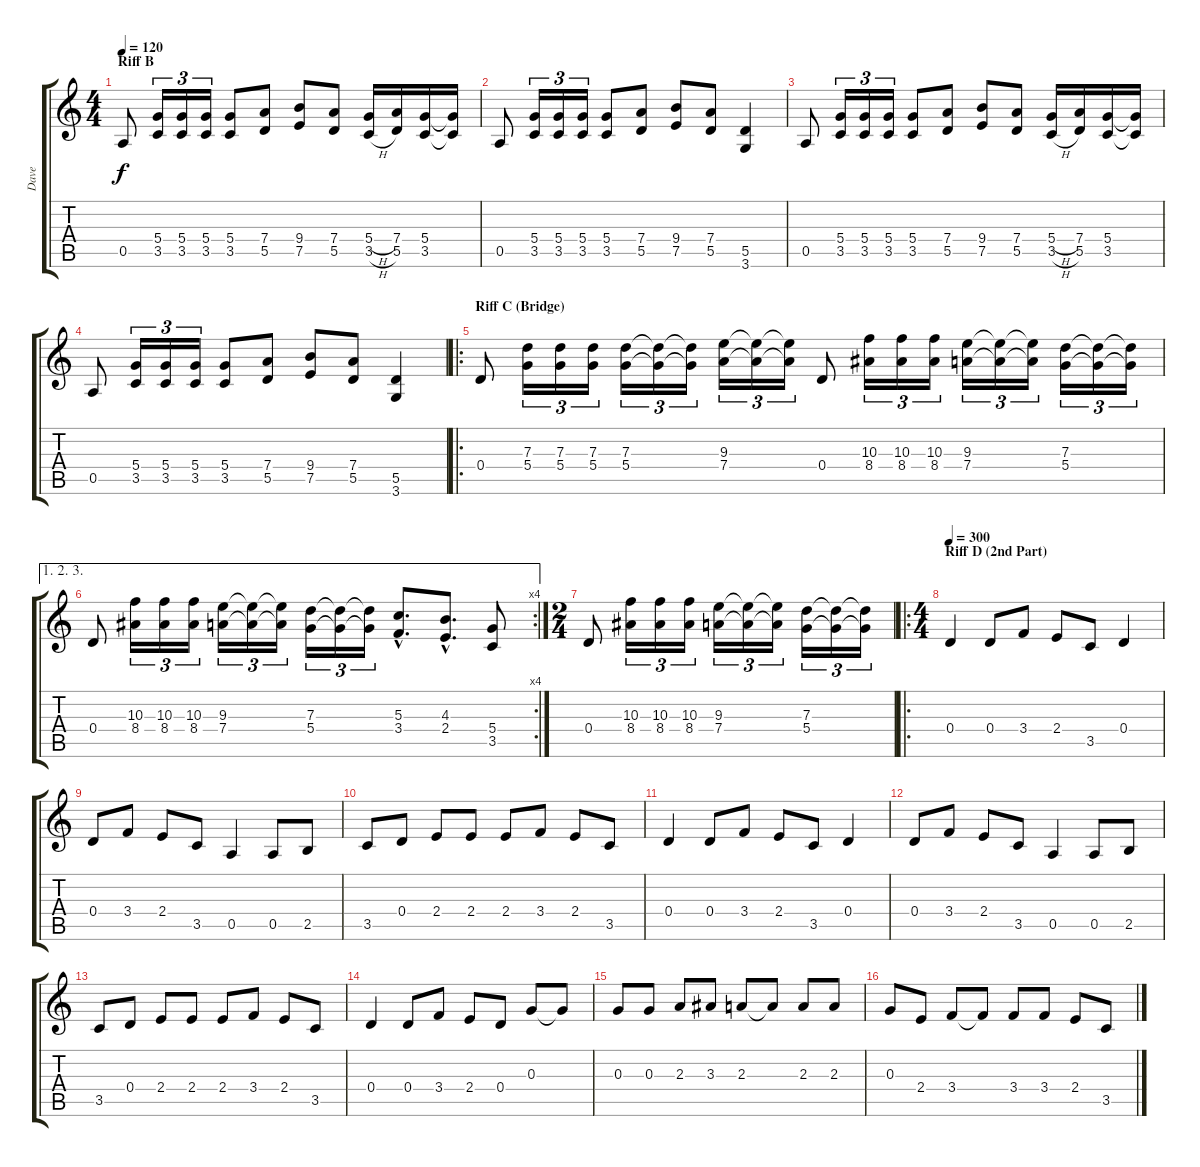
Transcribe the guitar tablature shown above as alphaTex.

\track ("Dave" "Dave") {instrument distortionguitar}
\staff {score tabs}
\tuning (E4 B3 G3 D3 A2 E2) {hide}
\ts (4 4)
\section ("" "Riff B")
\tempo 120
\clef g2
\ks c
0.5.8{dy f} (5.4 3.5).16{tu (3 2)} (5.4 3.5).16{tu (3 2)} (5.4 3.5).16{tu (3 2)} (5.4 3.5).8 (7.4 5.5).8 (9.4 7.5).8 (7.4 5.5).8 (5.4{h} 3.5{h}).16 (7.4 5.5).16 (5.4 3.5).16 (5.4{t} 3.5{t}).16 |
0.5.8 (5.4 3.5).16{tu (3 2)} (5.4 3.5).16{tu (3 2)} (5.4 3.5).16{tu (3 2)} (5.4 3.5).8 (7.4 5.5).8 (9.4 7.5).8 (7.4 5.5).8 (5.5 3.6).4 |
0.5.8 (5.4 3.5).16{tu (3 2)} (5.4 3.5).16{tu (3 2)} (5.4 3.5).16{tu (3 2)} (5.4 3.5).8 (7.4 5.5).8 (9.4 7.5).8 (7.4 5.5).8 (5.4{h} 3.5{h}).16 (7.4 5.5).16 (5.4 3.5).16 (5.4{t} 3.5{t}).16 |
0.5.8 (5.4 3.5).16{tu (3 2)} (5.4 3.5).16{tu (3 2)} (5.4 3.5).16{tu (3 2)} (5.4 3.5).8 (7.4 5.5).8 (9.4 7.5).8 (7.4 5.5).8 (5.5 3.6).4 |
\ro
\section ("" "Riff C (Bridge)")
0.4.8 (7.3 5.4).16{tu (3 2)} (7.3 5.4).16{tu (3 2)} (7.3 5.4).16{tu (3 2)} (7.3 5.4).16{tu (3 2)} (7.3{t} 5.4{t}).16{tu (3 2)} (7.3{t} 5.4{t}).16{tu (3 2)} (9.3 7.4).16{tu (3 2)} (9.3{t} 7.4{t}).16{tu (3 2)} (9.3{t} 7.4{t}).16{tu (3 2)} 0.4.8 (10.3 8.4).16{tu (3 2)} (10.3 8.4).16{tu (3 2)} (10.3 8.4).16{tu (3 2)} (9.3 7.4).16{tu (3 2)} (9.3{t} 7.4{t}).16{tu (3 2)} (9.3{t} 7.4{t}).16{tu (3 2)} (7.3 5.4).16{tu (3 2)} (7.3{t} 5.4{t}).16{tu (3 2)} (7.3{t} 5.4{t}).16{tu (3 2)} |
\ae (1 2 3)
\rc 4
0.4.8 (10.3 8.4).16{tu (3 2)} (10.3 8.4).16{tu (3 2)} (10.3 8.4).16{tu (3 2)} (9.3 7.4).16{tu (3 2)} (9.3{t} 7.4{t}).16{tu (3 2)} (9.3{t} 7.4{t}).16{tu (3 2)} (7.3 5.4).16{tu (3 2)} (7.3{t} 5.4{t}).16{tu (3 2)} (7.3{t} 5.4{t}).16{tu (3 2)} (5.3{hac} 3.4{hac}).8{d} (4.3{hac} 2.4{hac}).8{d} (5.4 3.5).8 |
\ts (2 4)
0.4.8 (10.3 8.4).16{tu (3 2)} (10.3 8.4).16{tu (3 2)} (10.3 8.4).16{tu (3 2)} (9.3 7.4).16{tu (3 2)} (9.3{t} 7.4{t}).16{tu (3 2)} (9.3{t} 7.4{t}).16{tu (3 2)} (7.3 5.4).16{tu (3 2)} (7.3{t} 5.4{t}).16{tu (3 2)} (7.3{t} 5.4{t}).16{tu (3 2)} |
\ro
\ts (4 4)
\section ("" "Riff D (2nd Part)")
\tempo 300
0.4.4 0.4.8 3.4.8 2.4.8 3.5.8 0.4.4 |
0.4.8 3.4.8 2.4.8 3.5.8 0.5.4 0.5.8 2.5.8 |
3.5.8 0.4.8 2.4.8 2.4.8 2.4.8 3.4.8 2.4.8 3.5.8 |
0.4.4 0.4.8 3.4.8 2.4.8 3.5.8 0.4.4 |
0.4.8 3.4.8 2.4.8 3.5.8 0.5.4 0.5.8 2.5.8 |
3.5.8 0.4.8 2.4.8 2.4.8 2.4.8 3.4.8 2.4.8 3.5.8 |
0.4.4 0.4.8 3.4.8 2.4.8 0.4.8 0.3.8 0.3{t}.8 |
0.3.8 0.3.8 2.3.8 3.3.8 2.3.8 2.3{t}.8 2.3.8 2.3.8 |
0.3.8 2.4.8 3.4.8 3.4{t}.8 3.4.8 3.4.8 2.4.8 3.5.8
